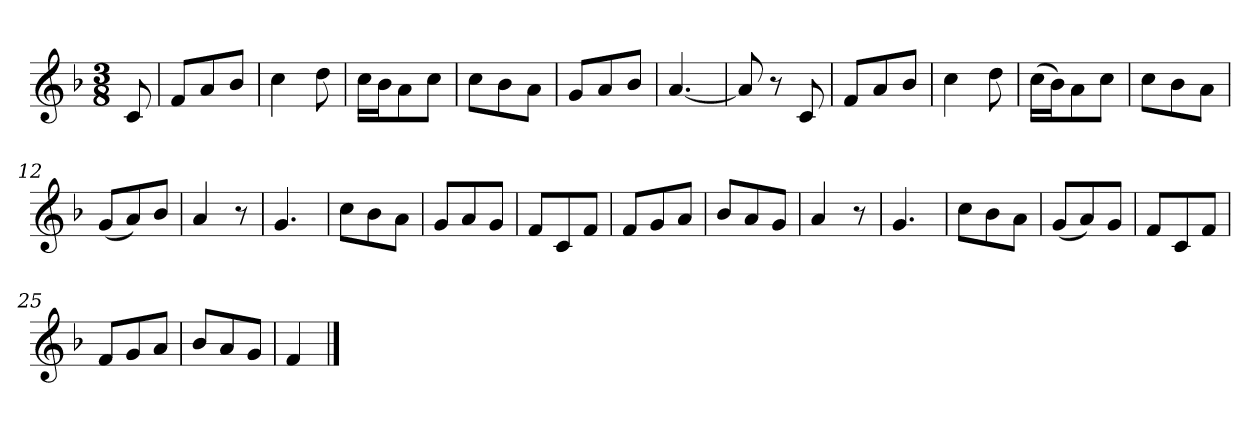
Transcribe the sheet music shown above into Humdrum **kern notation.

**kern
*part1
*staff1
*k[b-]
*M3/8
*MM120
=
8c
=1
8fL
8a
8b-J
=2
4cc
8dd
=3
16ccLL
16b-J
8a
8ccJ
=4
8ccL
8b-
8aJ
=5
8gL
8a
8b-J
=6
[4.a
=7
8a]
8r
8c
=8
8fL
8a
8b-J
=9
4cc
8dd
=10
(16ccLL
16b-J)
8a
8ccJ
=11
8ccL
8b-
8aJ
=12
(8gL
8a)
8b-J
=13
4a
8r
=14
4.g
=15
8ccL
8b-
8aJ
=16
8gL
8a
8gJ
=17
8fL
8c
8fJ
=18
8fL
8g
8aJ
=19
8b-L
8a
8gJ
=20
4a
8r
=21
4.g
=22
8ccL
8b-
8aJ
=23
(8gL
8a)
8gJ
=24
8fL
8c
8fJ
=25
8fL
8g
8aJ
=26
8b-L
8a
8gJ
=27
4f
==
*-
